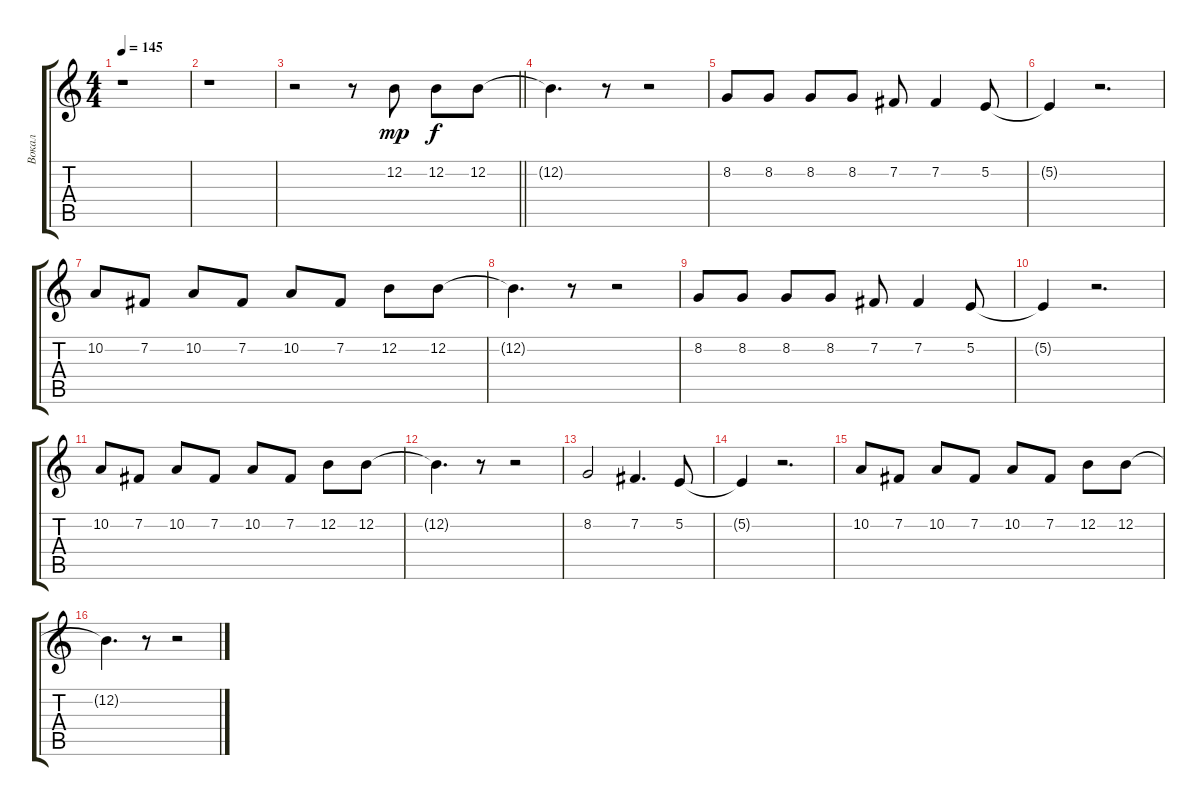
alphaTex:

\track ("Вокал" "Вокал") {instrument oboe}
\staff {score tabs}
\tuning (E4 B3 G3 D3 A2 E2) {hide}
\ts (4 4)
\tempo 145
\clef g2
\ks c
r.1{dy mp} |
r.1 |
\barLineRight lightlight
r.2 r.8 12.2.8 12.2.8{dy f} 12.2.8 |
12.2{t}.4{d} r.8 r.2 |
8.2.8 8.2.8 8.2.8 8.2.8 7.2.8 7.2.4 5.2.8 |
5.2{t}.4 r.2{d} |
10.2.8 7.2.8 10.2.8 7.2.8 10.2.8 7.2.8 12.2.8 12.2.8 |
12.2{t}.4{d} r.8 r.2 |
8.2.8 8.2.8 8.2.8 8.2.8 7.2.8 7.2.4 5.2.8 |
5.2{t}.4 r.2{d} |
10.2.8 7.2.8 10.2.8 7.2.8 10.2.8 7.2.8 12.2.8 12.2.8 |
12.2{t}.4{d} r.8 r.2 |
8.2.2 7.2.4{d} 5.2.8 |
5.2{t}.4 r.2{d} |
10.2.8 7.2.8 10.2.8 7.2.8 10.2.8 7.2.8 12.2.8 12.2.8 |
12.2{t}.4{d} r.8 r.2
